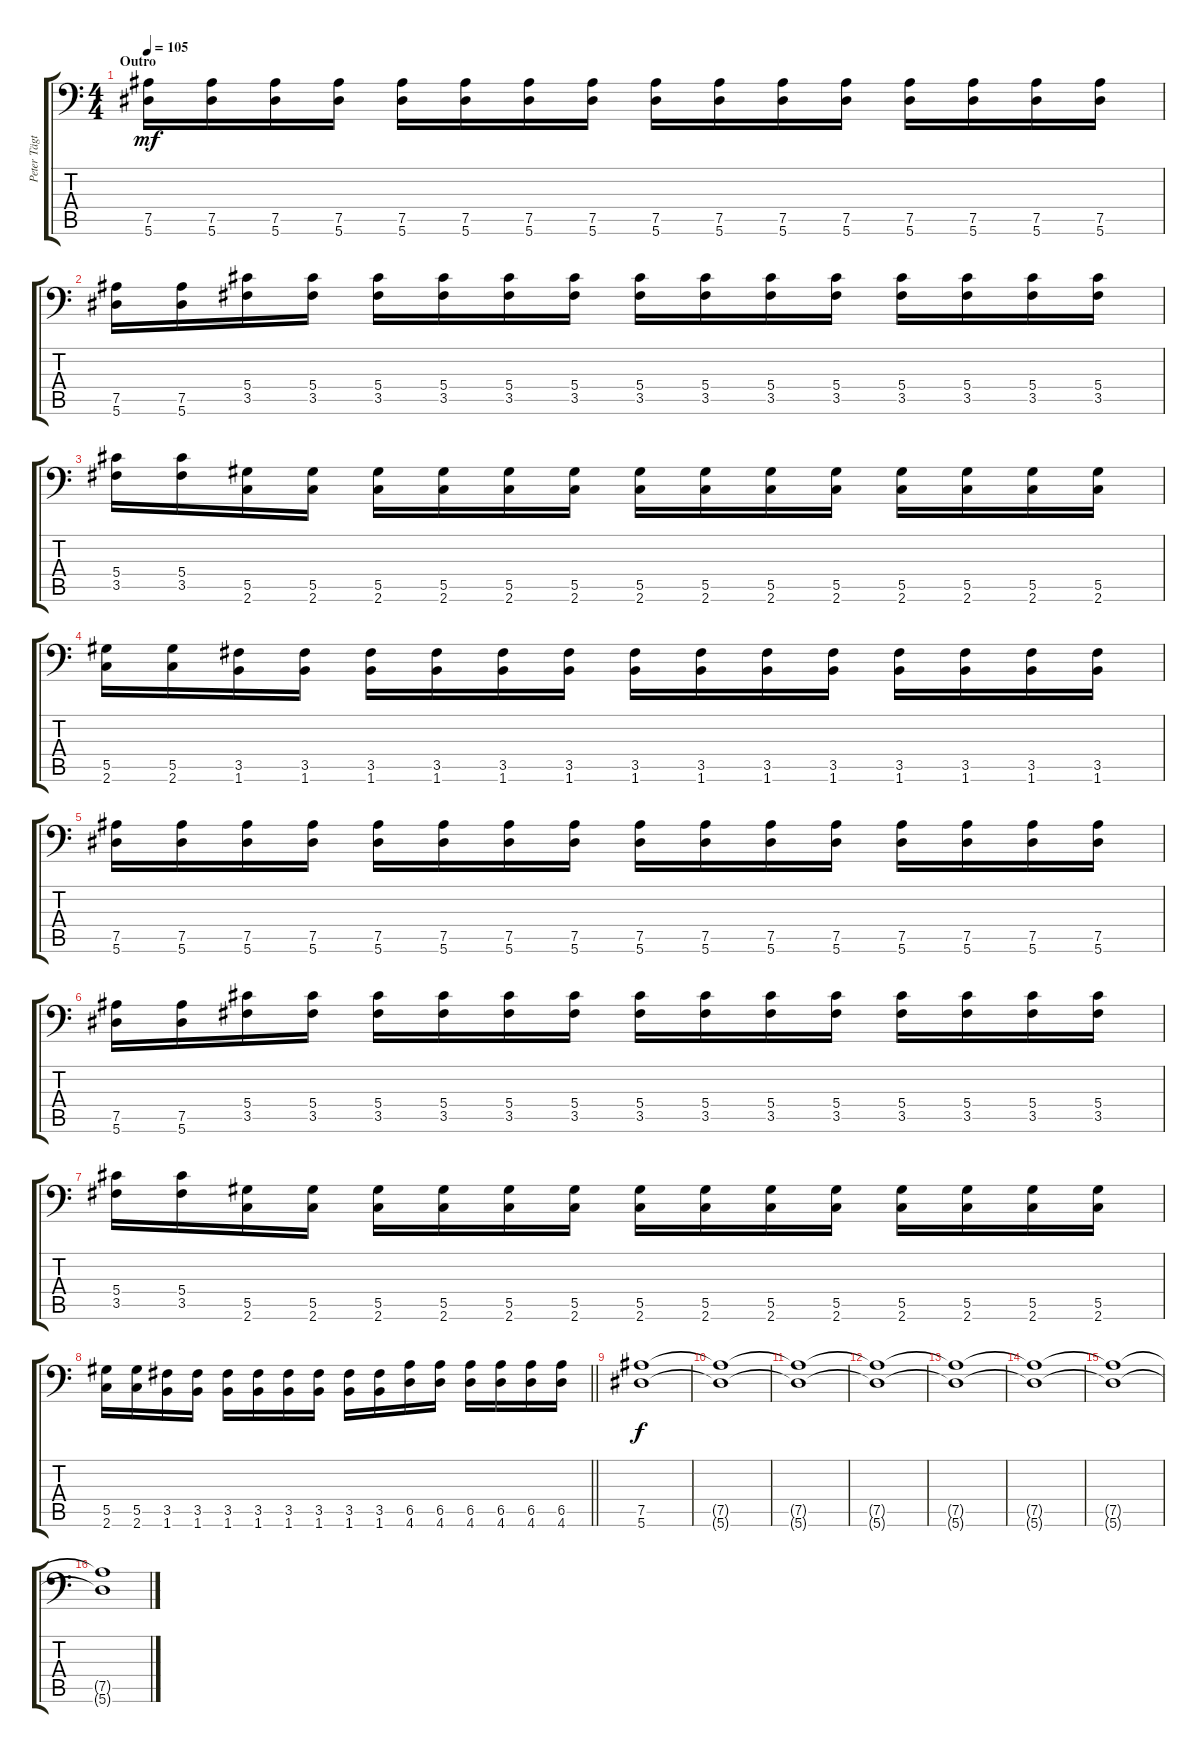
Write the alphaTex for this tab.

\track ("Peter Tägtgren (Rythm 2)" "Peter Tägt") {instrument overdrivenguitar}
\staff {score tabs}
\tuning (Bb3 F3 Db3 Ab2 Eb2 Bb1) {hide}
\ts (4 4)
\section ("" "Outro")
\tempo 105
\clef f4
\ks c
(7.5 5.6).16{dy mf} (7.5 5.6).16 (7.5 5.6).16 (7.5 5.6).16 (7.5 5.6).16 (7.5 5.6).16 (7.5 5.6).16 (7.5 5.6).16 (7.5 5.6).16 (7.5 5.6).16 (7.5 5.6).16 (7.5 5.6).16 (7.5 5.6).16 (7.5 5.6).16 (7.5 5.6).16 (7.5 5.6).16 |
(7.5 5.6).16 (7.5 5.6).16 (5.4 3.5).16 (5.4 3.5).16 (5.4 3.5).16 (5.4 3.5).16 (5.4 3.5).16 (5.4 3.5).16 (5.4 3.5).16 (5.4 3.5).16 (5.4 3.5).16 (5.4 3.5).16 (5.4 3.5).16 (5.4 3.5).16 (5.4 3.5).16 (5.4 3.5).16 |
(5.4 3.5).16 (5.4 3.5).16 (5.5 2.6).16 (5.5 2.6).16 (5.5 2.6).16 (5.5 2.6).16 (5.5 2.6).16 (5.5 2.6).16 (5.5 2.6).16 (5.5 2.6).16 (5.5 2.6).16 (5.5 2.6).16 (5.5 2.6).16 (5.5 2.6).16 (5.5 2.6).16 (5.5 2.6).16 |
(5.5 2.6).16 (5.5 2.6).16 (3.5 1.6).16 (3.5 1.6).16 (3.5 1.6).16 (3.5 1.6).16 (3.5 1.6).16 (3.5 1.6).16 (3.5 1.6).16 (3.5 1.6).16 (3.5 1.6).16 (3.5 1.6).16 (3.5 1.6).16 (3.5 1.6).16 (3.5 1.6).16 (3.5 1.6).16 |
(7.5 5.6).16 (7.5 5.6).16 (7.5 5.6).16 (7.5 5.6).16 (7.5 5.6).16 (7.5 5.6).16 (7.5 5.6).16 (7.5 5.6).16 (7.5 5.6).16 (7.5 5.6).16 (7.5 5.6).16 (7.5 5.6).16 (7.5 5.6).16 (7.5 5.6).16 (7.5 5.6).16 (7.5 5.6).16 |
(7.5 5.6).16 (7.5 5.6).16 (5.4 3.5).16 (5.4 3.5).16 (5.4 3.5).16 (5.4 3.5).16 (5.4 3.5).16 (5.4 3.5).16 (5.4 3.5).16 (5.4 3.5).16 (5.4 3.5).16 (5.4 3.5).16 (5.4 3.5).16 (5.4 3.5).16 (5.4 3.5).16 (5.4 3.5).16 |
(5.4 3.5).16 (5.4 3.5).16 (5.5 2.6).16 (5.5 2.6).16 (5.5 2.6).16 (5.5 2.6).16 (5.5 2.6).16 (5.5 2.6).16 (5.5 2.6).16 (5.5 2.6).16 (5.5 2.6).16 (5.5 2.6).16 (5.5 2.6).16 (5.5 2.6).16 (5.5 2.6).16 (5.5 2.6).16 |
\barLineRight lightlight
(5.5 2.6).16 (5.5 2.6).16 (3.5 1.6).16 (3.5 1.6).16 (3.5 1.6).16 (3.5 1.6).16 (3.5 1.6).16 (3.5 1.6).16 (3.5 1.6).16 (3.5 1.6).16 (6.5 4.6).16 (6.5 4.6).16 (6.5 4.6).16 (6.5 4.6).16 (6.5 4.6).16 (6.5 4.6).16 |
(7.5 5.6).1{dy f} |
(7.5{t} 5.6{t}).1 |
(7.5{t} 5.6{t}).1 |
(7.5{t} 5.6{t}).1 |
(7.5{t} 5.6{t}).1 |
(7.5{t} 5.6{t}).1 |
(7.5{t} 5.6{t}).1 |
(7.5{t} 5.6{t}).1
